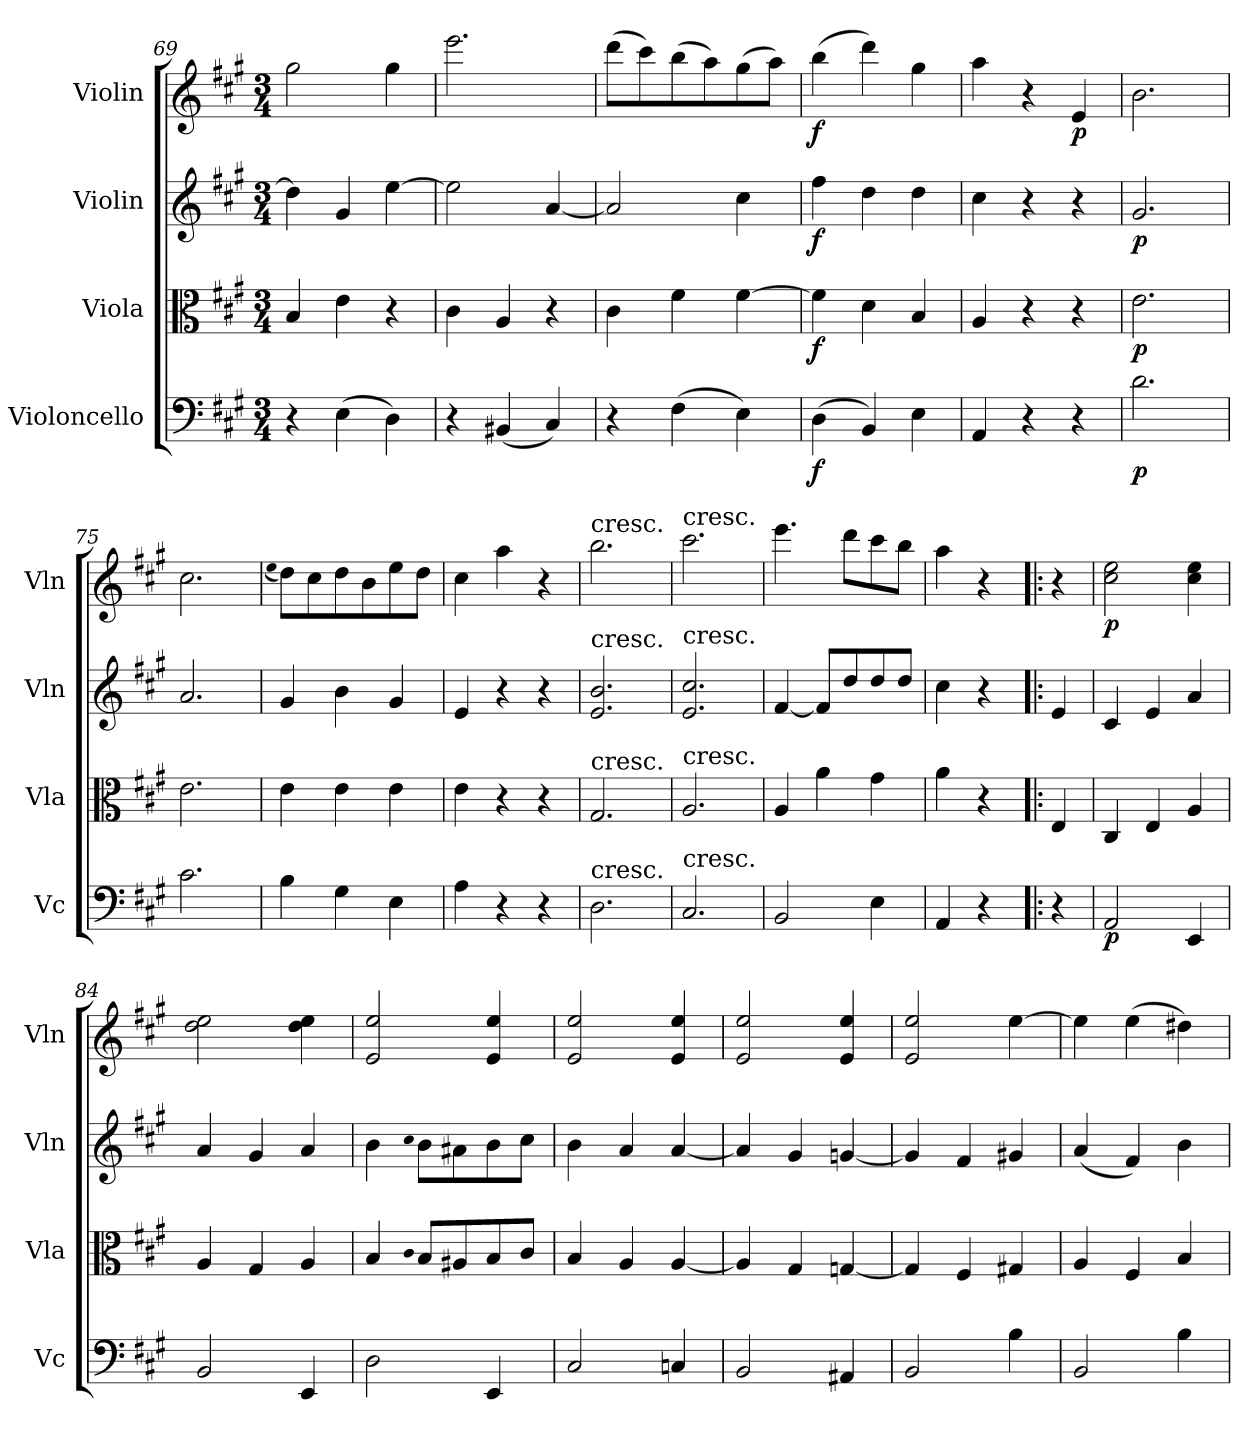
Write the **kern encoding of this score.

**kern	**dynam	**kern	**dynam	**kern	**dynam	**kern	**dynam
*part4	*part4	*part3	*part3	*part2	*part2	*part1	*part1
*staff4	*staff4	*staff3	*staff3	*staff2	*staff2	*staff1	*staff1
*I"Violoncello	*	*I"Viola	*	*I"Violin	*	*I"Violin	*
*I'Vc	*	*I'Vla	*	*I'Vln	*	*I'Vln	*
*clefF4	*	*clefC3	*	*clefG2	*	*clefG2	*
*k[f#c#g#]	*	*k[f#c#g#]	*	*k[f#c#g#]	*	*k[f#c#g#]	*
*A:	*	*A:	*	*A:	*	*A:	*
*M3/4	*	*M3/4	*	*M3/4	*	*M3/4	*
=69	=69	=69	=69	=69	=69	=69	=69
4r	.	4B/	.	4dd\]	.	2gg#\	.
(4E\	.	4e\	.	4g#/	.	.	.
4D\)	.	4r	.	[4ee\	.	4gg#\	.
=70	=70	=70	=70	=70	=70	=70	=70
4r	.	4c#\	.	2ee\]	.	2.eee\	.
(4BB#X/	.	4A/	.	.	.	.	.
4C#/)	.	4r	.	[4a/	.	.	.
=71	=71	=71	=71	=71	=71	=71	=71
4r	.	4c#\	.	2a/]	.	(8ddd\L	.
.	.	.	.	.	.	8ccc#\)	.
(4F#\	.	4f#\	.	.	.	(8bb\	.
.	.	.	.	.	.	8aa\)	.
4E\)	.	[4f#\	.	4cc#\	.	(8gg#\	.
.	.	.	.	.	.	8aa\J)	.
=72	=72	=72	=72	=72	=72	=72	=72
(4D\	f	4f#\]	f	4ff#\	f	(4bb\	f
4BB/)	.	4d\	.	4dd\	.	4ddd\)	.
4E\	.	4B/	.	4dd\	.	4gg#\	.
=73	=73	=73	=73	=73	=73	=73	=73
4AA/	.	4A/	.	4cc#\	.	4aa\	.
4r	.	4r	.	4r	.	4r	.
4r	.	4r	.	4r	.	4e/	p
=74	=74	=74	=74	=74	=74	=74	=74
2.d\	p	2.e\	p	2.g#/	p	2.b\	.
=75	=75	=75	=75	=75	=75	=75	=75
2.c#\	.	2.e\	.	2.a/	.	2.cc#\	.
=76	=76	=76	=76	=76	=76	=76	=76
.	.	.	.	.	.	(qee	.
4B\	.	4e\	.	4g#/	.	8dd\L)	.
.	.	.	.	.	.	8cc#\	.
4G#\	.	4e\	.	4b\	.	8dd\	.
.	.	.	.	.	.	8b\	.
4E\	.	4e\	.	4g#/	.	8ee\	.
.	.	.	.	.	.	8dd\J	.
=77	=77	=77	=77	=77	=77	=77	=77
4A\	.	4e\	.	4e/	.	4cc#\	.
4r	.	4r	.	4r	.	4aa\	.
4r	.	4r	.	4r	.	4r	.
=78	=78	=78	=78	=78	=78	=78	=78
!	!	!	!	!	!	!LO:TX:t=cresc.	!
!	!	!	!	!LO:TX:t=cresc.	!	!	!
!	!	!LO:TX:t=cresc.	!	!	!	!	!
!LO:TX:t=cresc.	!	!	!	!	!	!	!
2.D\	.	2.G#/	.	2.e/ 2.b/	.	2.bb\	.
=79	=79	=79	=79	=79	=79	=79	=79
!	!	!	!	!	!	!LO:TX:t=cresc.	!
!	!	!	!	!LO:TX:t=cresc.	!	!	!
!	!	!LO:TX:t=cresc.	!	!	!	!	!
!LO:TX:t=cresc.	!	!	!	!	!	!	!
2.C#/	.	2.A/	.	2.e/ 2.cc#/	.	2.ccc#\	.
=80	=80	=80	=80	=80	=80	=80	=80
2BB/	.	4A/	.	[4f#/	.	4.eee\	.
.	.	4a\	.	8f#/L]	.	.	.
.	.	.	.	8dd/	.	8ddd\L	.
4E\	.	4g#\	.	8dd/	.	8ccc#\	.
.	.	.	.	8dd/J	.	8bb\J	.
=81	=81	=81	=81	=81	=81	=81	=81
4AA/	.	4a\	.	4cc#\	.	4aa\	.
4r	.	4r	.	4r	.	4r	.
=!|:	=!|:	=!|:	=!|:	=!|:	=!|:	=!|:	=!|:
4r	.	4E/	.	4e/	.	4r	.
=83	=83	=83	=83	=83	=83	=83	=83
2AA/	p	4C#/	.	4c#/	.	2cc#\ 2ee\	p
.	.	4E/	.	4e/	.	.	.
4EE/	.	4A/	.	4a/	.	4cc#\ 4ee\	.
=84	=84	=84	=84	=84	=84	=84	=84
2BB/	.	4A/	.	4a/	.	2dd\ 2ee\	.
.	.	4G#/	.	4g#/	.	.	.
4EE/	.	4A/	.	4a/	.	4dd\ 4ee\	.
=85	=85	=85	=85	=85	=85	=85	=85
2D\	.	4B/	.	4b\	.	2e/ 2ee/	.
.	.	qc#	.	qcc#	.	.	.
.	.	8B/L	.	8b\L	.	.	.
.	.	8A#X/	.	8a#X\	.	.	.
4EE/	.	8B/	.	8b\	.	4e/ 4ee/	.
.	.	8c#/J	.	8cc#\J	.	.	.
=86	=86	=86	=86	=86	=86	=86	=86
2C#/	.	4B/	.	4b\	.	2e/ 2ee/	.
.	.	4A/	.	4a/	.	.	.
4Cn/	.	[4A/	.	[4a/	.	4e/ 4ee/	.
=87	=87	=87	=87	=87	=87	=87	=87
2BB/	.	4A/]	.	4a/]	.	2e/ 2ee/	.
.	.	4G#/	.	4g#/	.	.	.
4AA#X/	.	[4Gn/	.	[4gn/	.	4e/ 4ee/	.
=88	=88	=88	=88	=88	=88	=88	=88
2BB/	.	4G/]	.	4g/]	.	2e/ 2ee/	.
.	.	4F#/	.	4f#/	.	.	.
4B\	.	4G#X/	.	4g#X/	.	[4ee\	.
=89	=89	=89	=89	=89	=89	=89	=89
2BB/	.	4A/	.	(4a/	.	4ee\]	.
.	.	4F#/	.	4f#/)	.	(4ee\	.
4B\	.	4B/	.	4b\	.	4dd#X\)	.
=	=	=	=	=	=	=	=
*-	*-	*-	*-	*-	*-	*-	*-
